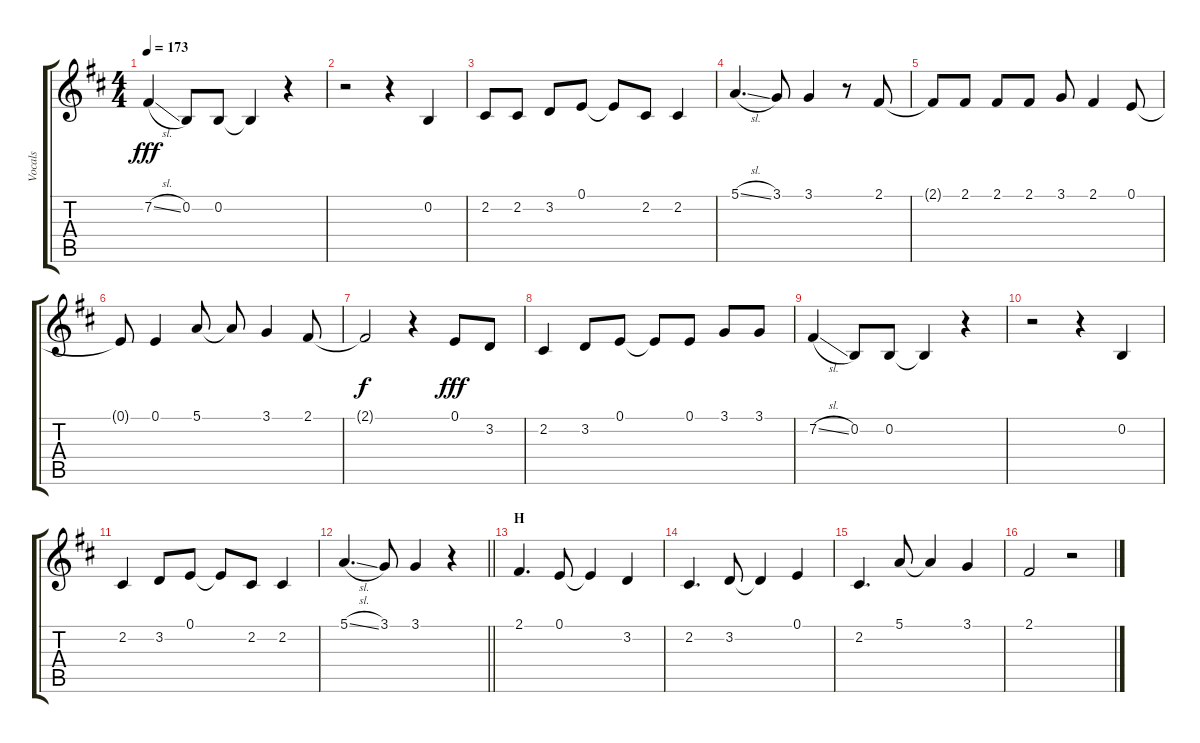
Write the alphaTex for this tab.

\track ("Vocals" "Vocals") {instrument voiceoohs}
\staff {score tabs}
\tuning (E4 B3 G3 D3 A2 E2) {hide}
\ts (4 4)
\tempo 173
\clef g2
\ks d
7.2{sl}.4{dy fff} 0.2.8 0.2.8 0.2{t}.4 r.4 |
r.2 r.4 0.2.4 |
2.2.8 2.2.8 3.2.8 0.1.8 0.1{t}.8 2.2.8 2.2.4 |
5.1{sl}.4{d} 3.1.8 3.1.4 r.8 2.1.8 |
2.1{t}.8 2.1.8 2.1.8 2.1.8 3.1.8 2.1.4 0.1.8 |
0.1{t}.8 0.1.4 5.1.8 5.1{t}.8 3.1.4 2.1.8 |
2.1{t}.2{dy f} r.4 0.1.8{dy fff} 3.2.8 |
2.2.4 3.2.8 0.1.8 0.1{t}.8 0.1.8 3.1.8 3.1.8 |
7.2{sl}.4 0.2.8 0.2.8 0.2{t}.4 r.4 |
r.2 r.4 0.2.4 |
2.2.4 3.2.8 0.1.8 0.1{t}.8 2.2.8 2.2.4 |
\barLineRight lightlight
5.1{sl}.4{d} 3.1.8 3.1.4 r.4 |
\section ("" "H")
2.1.4{d} 0.1.8 0.1{t}.4 3.2.4 |
2.2.4{d} 3.2.8 3.2{t}.4 0.1.4 |
2.2.4{d} 5.1.8 5.1{t}.4 3.1.4 |
2.1.2 r.2
